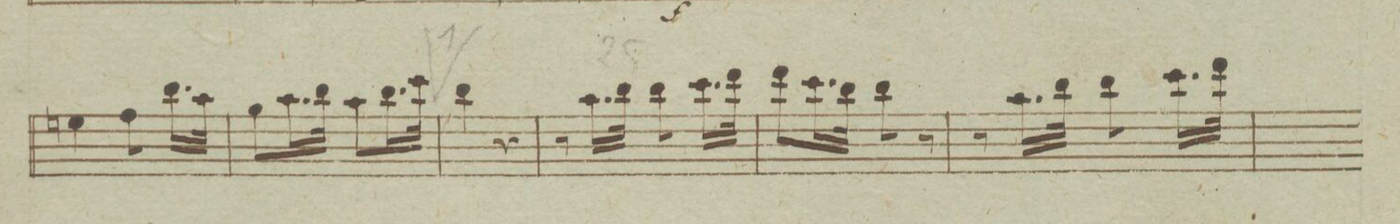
**kern	**dynam
*I"Violino Primo	*
*clefG2	*
*k[b-e-]	*
*M2/4	*
4een\	.
8ff\	.
16.bb-\LL	.
32aa\JJk	.
=22	=22
8gg\L	.
16.aa\L	.
32bb-\JJk	.
8aa\L	.
16.bb-\L	.
32ccc\JJk	.
=23	=23
4bb-\	.
4r	.
=24	=24
8r	.
16.aa\LL	.
32bb-\JJk	.
8bb-\	.
16.ccc\LL	.
32ddd\JJk	.
=25	=25
8ddd\L	.
16.ccc\L	.
32bb-\JJk	.
8bb-\	.
8r	.
=26	=26
8r	.
16.aa\LL	.
32bb-\JJk	.
8bb-\	.
16.ccc\LL	.
32ddd\JJk	.
=27	=27
*-	*-
